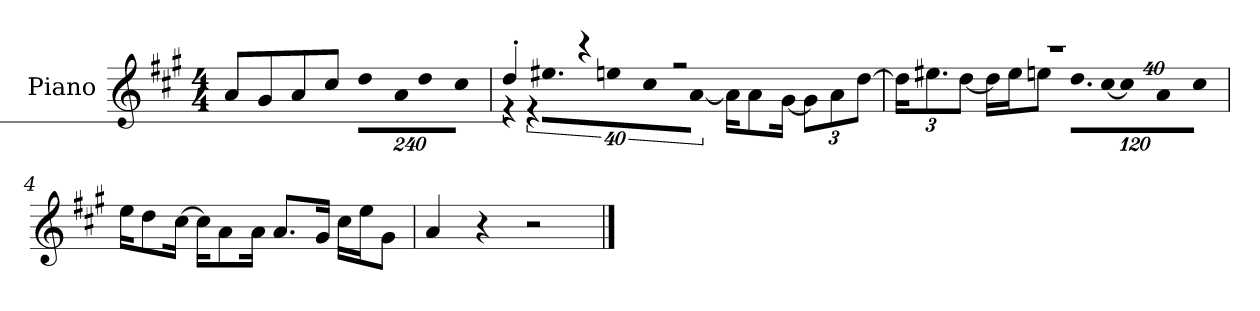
**kern
*part1
*staff1
*I"Piano
*I'P-no
*clefG2
*k[f#c#g#]
*M4/4
*MM90
=1
8a/L
8g#/
8a/
8cc#/J
*Xbrackettup
!LO:N:vis=8
960%137dd\L
!LO:N:vis=16
1920%137a\K
!LO:N:vis=8
960%137dd\
!LO:N:vis=8
960%137cc#\J
=2
*^
*	*brackettup
!	!LO:N:vis=16
4dd'/	1920%137r
!	!LO:N:vis=32
.	640%23r
!	!LO:N:vis=16.
.	960%103ee#X\KL
!	!LO:N:vis=8
.	960%137een\
4r	.
!	!LO:N:vis=16
.	1920%137cc#\L
!	!LO:N:vis=16
.	[1920%137a\JJ
2r	16a\KL]
.	8a\
.	[16g#\Jk
*	*Xbrackettup
.	12g#\L]
.	12a\
.	[12dd\J
=3	=3
1r	24dd\KL]
.	12.ee#X\
.	[12dd\J
.	16dd\LL]
.	16ee#\J
.	8een\J
!	!LO:N:vis=16.
.	960%103dd\LL
!	!LO:N:vis=32
.	[640%23cc#\JK
!	!LO:N:vis=8
.	960%137cc#\]
!	!LO:N:vis=16
.	1920%137a\K
!	!LO:N:vis=8
.	960%137cc#\J
*v	*v
!!LO:LB:g=z
=4
16ee\KL
8dd\
[16cc#\Jk
16cc#\KL]
8a\
16a\Jk
8.a/L
16g#/Jk
16cc#\LL
16ee\J
8g#\J
=5
4a/
4r
2r
==
*-
